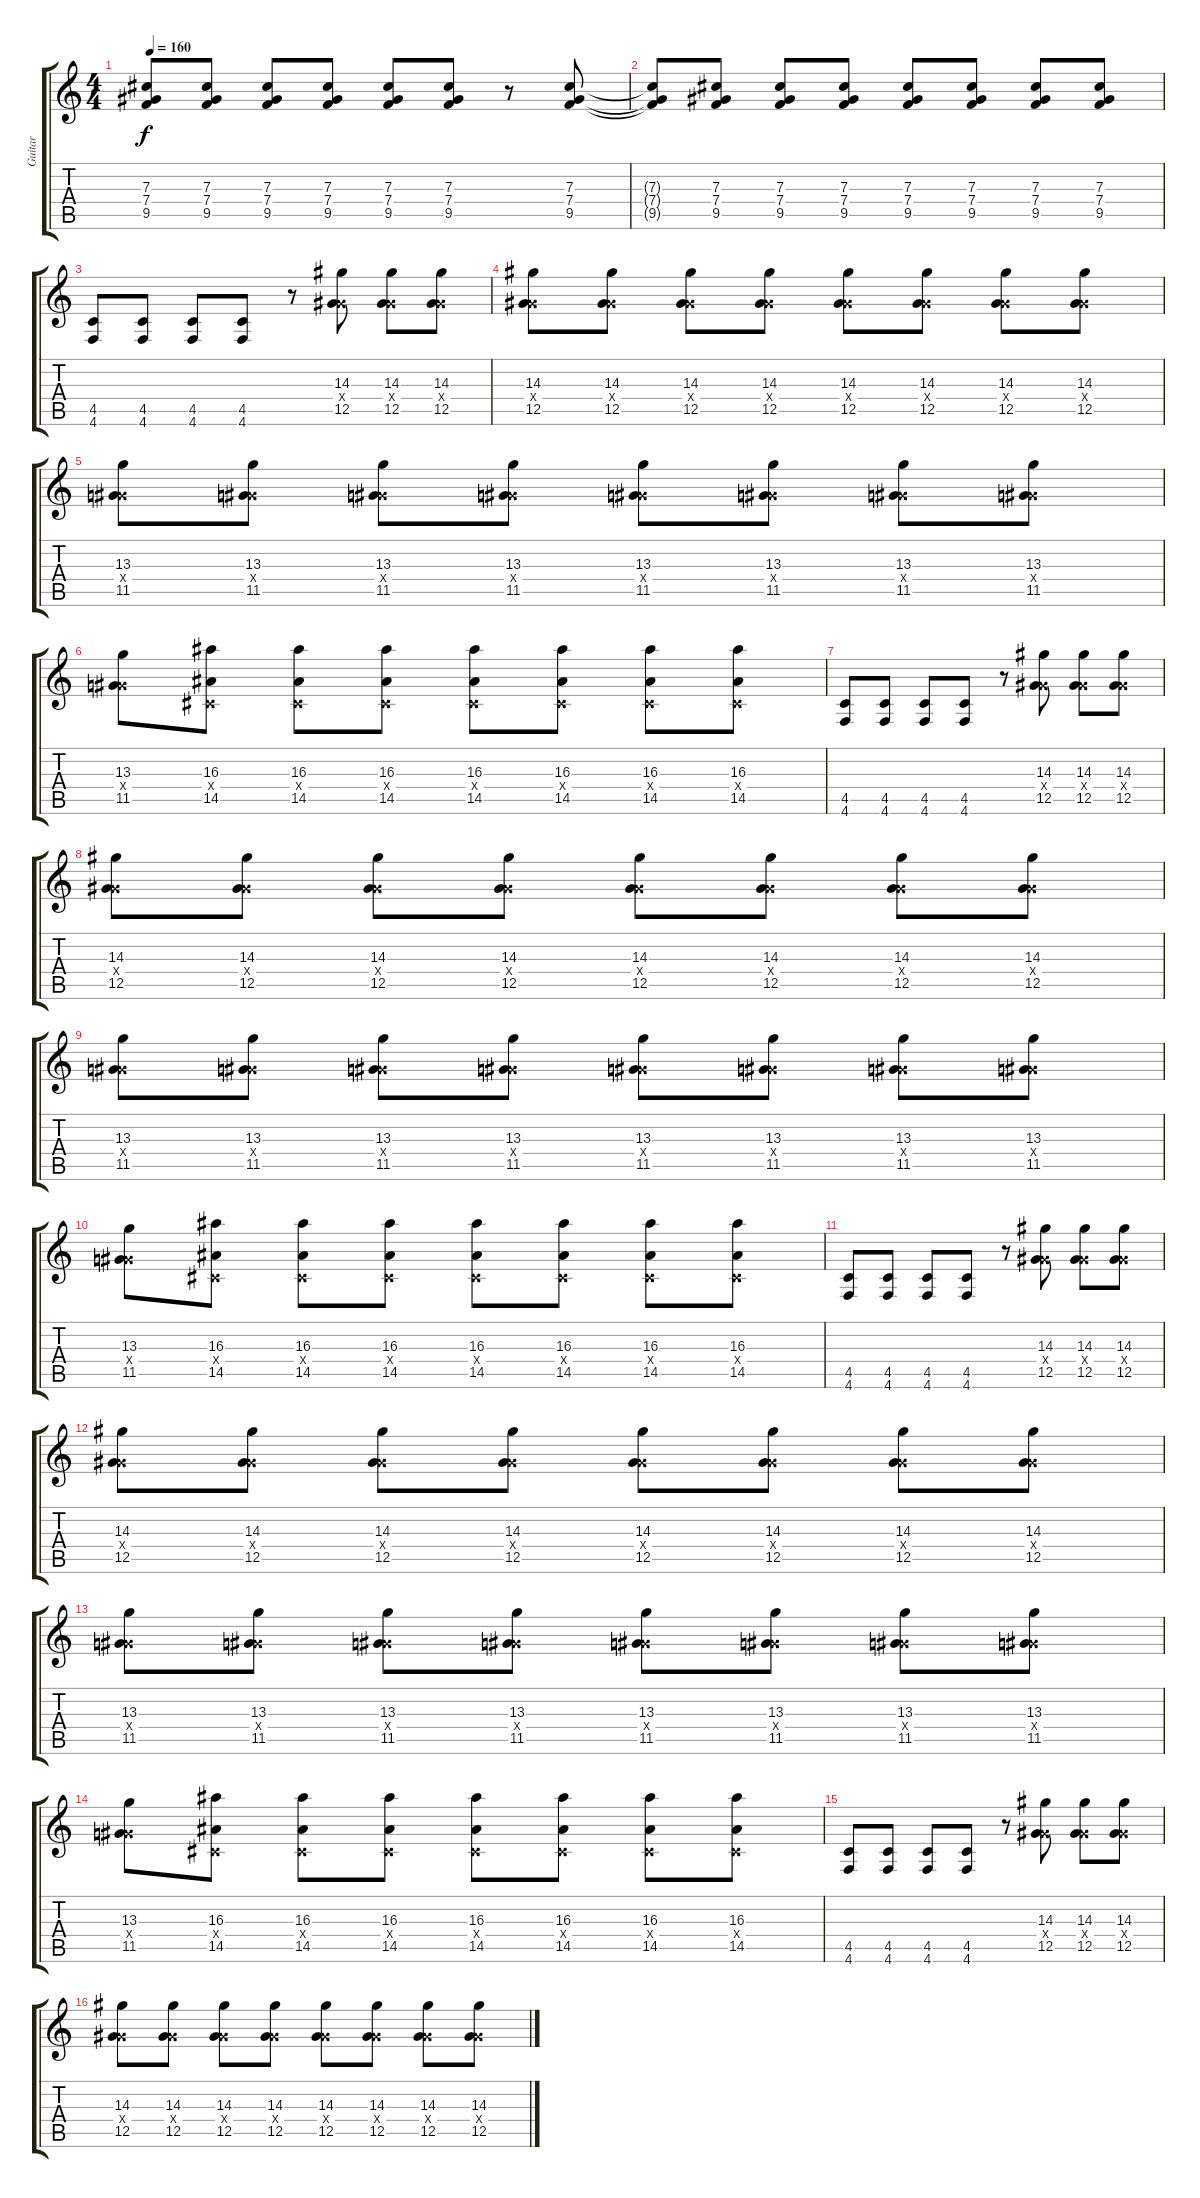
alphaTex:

\track ("Guitar" "Guitar") {instrument distortionguitar}
\staff {score tabs}
\tuning (Eb4 Bb3 Gb3 Db3 Ab2 Db2) {hide}
\ts (4 4)
\tempo 160
\clef g2
\ks c
(7.3 7.4 9.5).8{dy f} (7.3 7.4 9.5).8 (7.3 7.4 9.5).8 (7.3 7.4 9.5).8 (7.3 7.4 9.5).8 (7.3 7.4 9.5).8 r.8 (7.3 7.4 9.5).8 |
(7.3{t} 7.4{t} 9.5{t}).8 (7.3 7.4 9.5).8 (7.3 7.4 9.5).8 (7.3 7.4 9.5).8 (7.3 7.4 9.5).8 (7.3 7.4 9.5).8 (7.3 7.4 9.5).8 (7.3 7.4 9.5).8 |
(4.5 4.6).8{volume 13} (4.5 4.6).8 (4.5 4.6).8 (4.5 4.6).8 r.8 (14.3 7.4{x} 12.5).8 (14.3 7.4{x} 12.5).8 (14.3 7.4{x} 12.5).8 |
(14.3 7.4{x} 12.5).8 (14.3 7.4{x} 12.5).8 (14.3 7.4{x} 12.5).8 (14.3 7.4{x} 12.5).8 (14.3 7.4{x} 12.5).8 (14.3 7.4{x} 12.5).8 (14.3 7.4{x} 12.5).8 (14.3 7.4{x} 12.5).8 |
(13.3 7.4{x} 11.5).8 (13.3 7.4{x} 11.5).8 (13.3 7.4{x} 11.5).8 (13.3 7.4{x} 11.5).8 (13.3 7.4{x} 11.5).8 (13.3 7.4{x} 11.5).8 (13.3 7.4{x} 11.5).8 (13.3 7.4{x} 11.5).8 |
(13.3 7.4{x} 11.5).8 (16.3 0.4{x} 14.5).8 (16.3 0.4{x} 14.5).8 (16.3 0.4{x} 14.5).8 (16.3 0.4{x} 14.5).8 (16.3 0.4{x} 14.5).8 (16.3 0.4{x} 14.5).8 (16.3 0.4{x} 14.5).8 |
(4.5 4.6).8 (4.5 4.6).8 (4.5 4.6).8 (4.5 4.6).8 r.8 (14.3 7.4{x} 12.5).8 (14.3 7.4{x} 12.5).8 (14.3 7.4{x} 12.5).8 |
(14.3 7.4{x} 12.5).8 (14.3 7.4{x} 12.5).8 (14.3 7.4{x} 12.5).8 (14.3 7.4{x} 12.5).8 (14.3 7.4{x} 12.5).8 (14.3 7.4{x} 12.5).8 (14.3 7.4{x} 12.5).8 (14.3 7.4{x} 12.5).8 |
(13.3 7.4{x} 11.5).8 (13.3 7.4{x} 11.5).8 (13.3 7.4{x} 11.5).8 (13.3 7.4{x} 11.5).8 (13.3 7.4{x} 11.5).8 (13.3 7.4{x} 11.5).8 (13.3 7.4{x} 11.5).8 (13.3 7.4{x} 11.5).8 |
(13.3 7.4{x} 11.5).8 (16.3 0.4{x} 14.5).8 (16.3 0.4{x} 14.5).8 (16.3 0.4{x} 14.5).8 (16.3 0.4{x} 14.5).8 (16.3 0.4{x} 14.5).8 (16.3 0.4{x} 14.5).8 (16.3 0.4{x} 14.5).8 |
(4.5 4.6).8 (4.5 4.6).8 (4.5 4.6).8 (4.5 4.6).8 r.8 (14.3 7.4{x} 12.5).8 (14.3 7.4{x} 12.5).8 (14.3 7.4{x} 12.5).8 |
(14.3 7.4{x} 12.5).8 (14.3 7.4{x} 12.5).8 (14.3 7.4{x} 12.5).8 (14.3 7.4{x} 12.5).8 (14.3 7.4{x} 12.5).8 (14.3 7.4{x} 12.5).8 (14.3 7.4{x} 12.5).8 (14.3 7.4{x} 12.5).8 |
(13.3 7.4{x} 11.5).8 (13.3 7.4{x} 11.5).8 (13.3 7.4{x} 11.5).8 (13.3 7.4{x} 11.5).8 (13.3 7.4{x} 11.5).8 (13.3 7.4{x} 11.5).8 (13.3 7.4{x} 11.5).8 (13.3 7.4{x} 11.5).8 |
(13.3 7.4{x} 11.5).8 (16.3 0.4{x} 14.5).8 (16.3 0.4{x} 14.5).8 (16.3 0.4{x} 14.5).8 (16.3 0.4{x} 14.5).8 (16.3 0.4{x} 14.5).8 (16.3 0.4{x} 14.5).8 (16.3 0.4{x} 14.5).8 |
(4.5 4.6).8 (4.5 4.6).8 (4.5 4.6).8 (4.5 4.6).8 r.8 (14.3 7.4{x} 12.5).8 (14.3 7.4{x} 12.5).8 (14.3 7.4{x} 12.5).8 |
(14.3 7.4{x} 12.5).8 (14.3 7.4{x} 12.5).8 (14.3 7.4{x} 12.5).8 (14.3 7.4{x} 12.5).8 (14.3 7.4{x} 12.5).8 (14.3 7.4{x} 12.5).8 (14.3 7.4{x} 12.5).8 (14.3 7.4{x} 12.5).8
